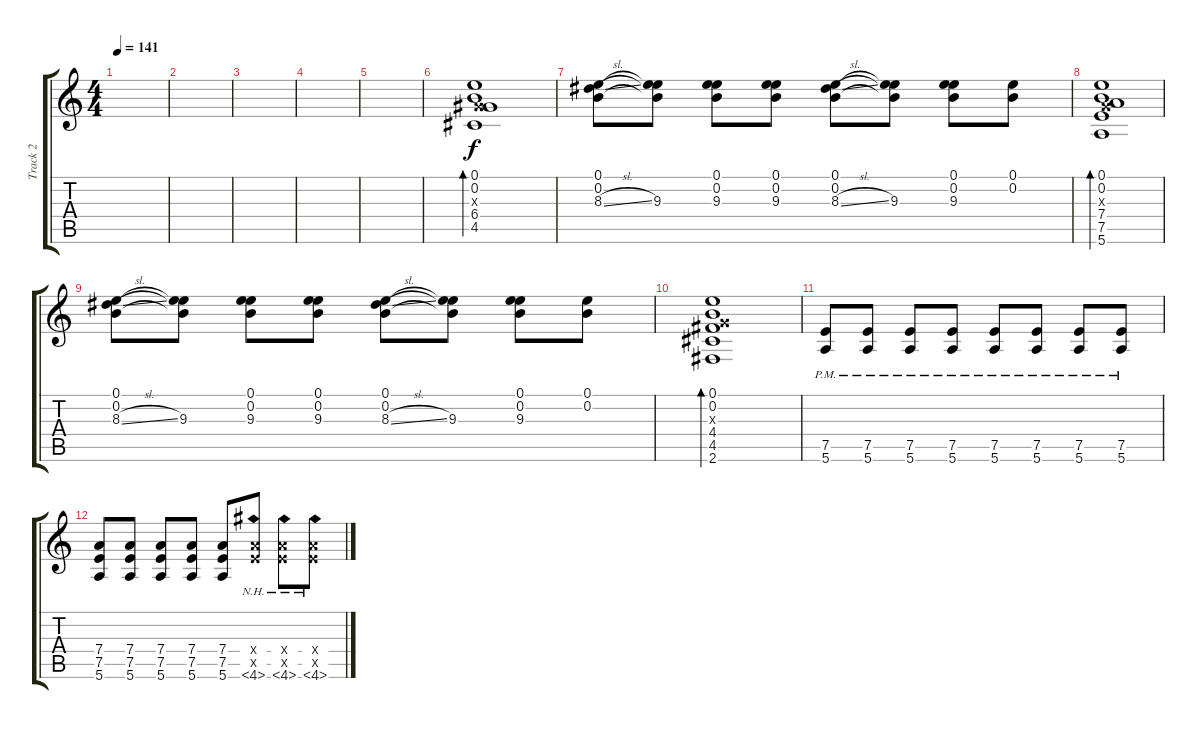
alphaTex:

\track ("Track 2" "Track 2") {instrument electricguitarclean}
\staff {score tabs}
\tuning (E4 B3 G3 D3 A2 E2) {hide}
\ts (4 4)
\tempo 141
\clef g2
\ks c
|
|
|
|
|
(0.1 0.2 0.3{x} 6.4 4.5).1{bd 120 dy f} |
(0.1 0.2 8.3{sl}).8 (0.1{t} 0.2{t} 9.3).8 (0.1 0.2 9.3).8 (0.1 0.2 9.3).8 (0.1 0.2 8.3{sl}).8 (0.1{t} 0.2{t} 9.3).8 (0.1 0.2 9.3).8 (0.1 0.2).8 |
(0.1 0.2 0.3{x} 7.4 7.5 5.6).1{bd 120} |
(0.1 0.2 8.3{sl}).8 (0.1{t} 0.2{t} 9.3).8 (0.1 0.2 9.3).8 (0.1 0.2 9.3).8 (0.1 0.2 8.3{sl}).8 (0.1{t} 0.2{t} 9.3).8 (0.1 0.2 9.3).8 (0.1 0.2).8 |
(0.1 0.2 0.3{x} 4.4 4.5 2.6).1{bd 120} |
(7.5{pm} 5.6{pm}).8 (7.5{pm} 5.6{pm}).8 (7.5{pm} 5.6{pm}).8 (7.5{pm} 5.6{pm}).8 (7.5{pm} 5.6{pm}).8 (7.5{pm} 5.6{pm}).8 (7.5{pm} 5.6{pm}).8 (7.5{pm} 5.6{pm}).8 |
(7.4 7.5 5.6).8 (7.4 7.5 5.6).8 (7.4 7.5 5.6).8 (7.4 7.5 5.6).8 (7.4 7.5 5.6).8 (7.4{x} 7.5{x} 4.6{nh}).8 (7.4{x} 7.5{x} 4.6{nh}).8 (7.4{x} 7.5{x} 4.6{nh}).8
